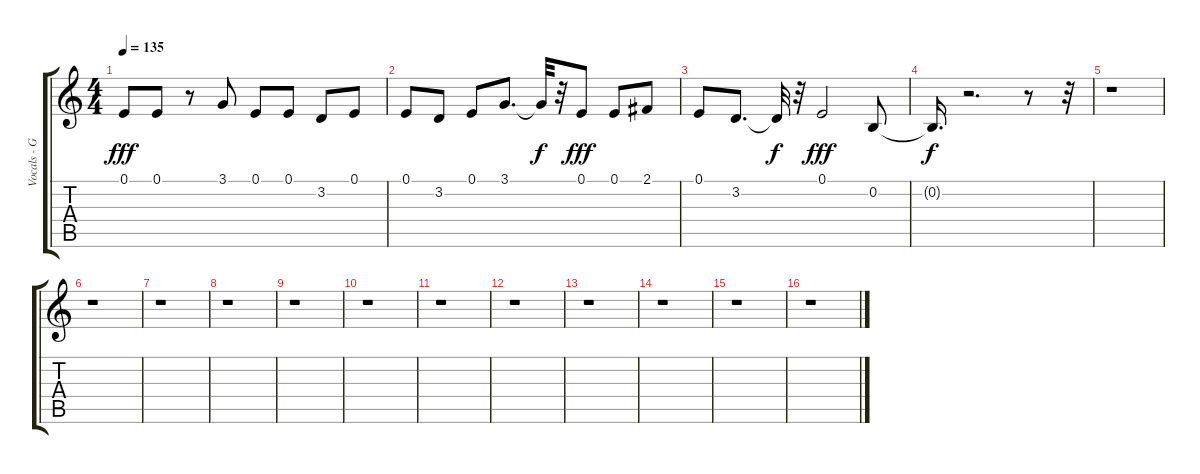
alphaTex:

\track ("Vocals - Greg Graffin" "Vocals - G") {instrument synthvoice}
\staff {score tabs}
\tuning (E4 B3 G3 D3 A2 E2) {hide}
\ts (4 4)
\tempo 135
\clef g2
\ks c
0.1.8{dy fff} 0.1.8 r.8 3.1.8 0.1.8 0.1.8 3.2.8 0.1.8 |
0.1.8 3.2.8 0.1.8 3.1.8{d} 3.1{t}.32{dy f} r.32 0.1.8{dy fff} 0.1.8 2.1.8 |
0.1.8 3.2.8{d} 3.2{t}.32{dy f} r.32 0.1.2{dy fff} 0.2.8 |
0.2{t}.16{d dy f} r.2{d} r.8 r.32 |
r.1 |
r.1 |
r.1 |
r.1 |
r.1 |
r.1 |
r.1 |
r.1 |
r.1 |
r.1 |
r.1 |
r.1
